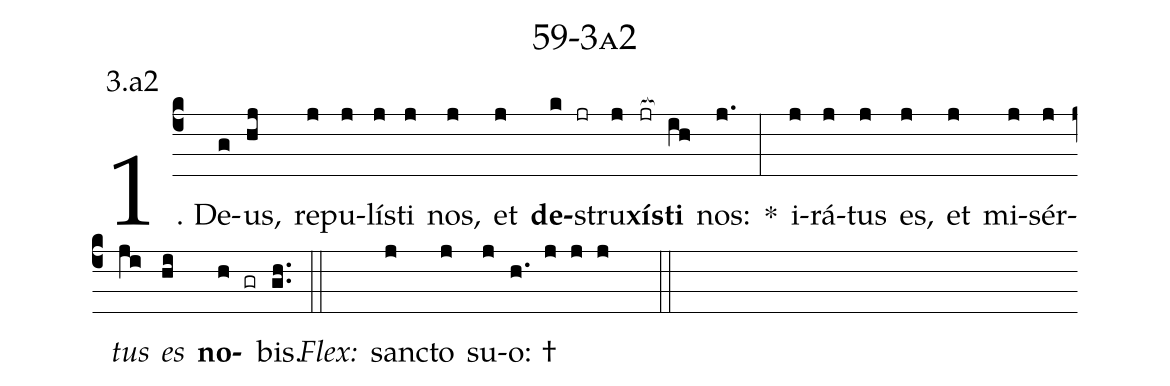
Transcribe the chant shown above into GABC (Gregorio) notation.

name: 59-3a2;
annotation: 3.a2;
%%
(c4)1. De(g)us,(hj) re(j)pu(j)lís(j)ti(j) nos,(j) et(j) <b>de</b>(k jr)stru(j)<b>xís</b>(jr[ocb:1{])<b>ti</b>(ih[ocb:0}]) nos:(j.) *(:) i(j)rá(j)tus(j) es,(j) et(j) mi(j)sér(j)<i>tus</i>(ji) <i>es</i>(hi) <b>no</b>(h gr)bis.(gh..) (::)
<i>Flex:</i>()  sanc(j)to(j) su(j)o: †(h. j j j  ::)
